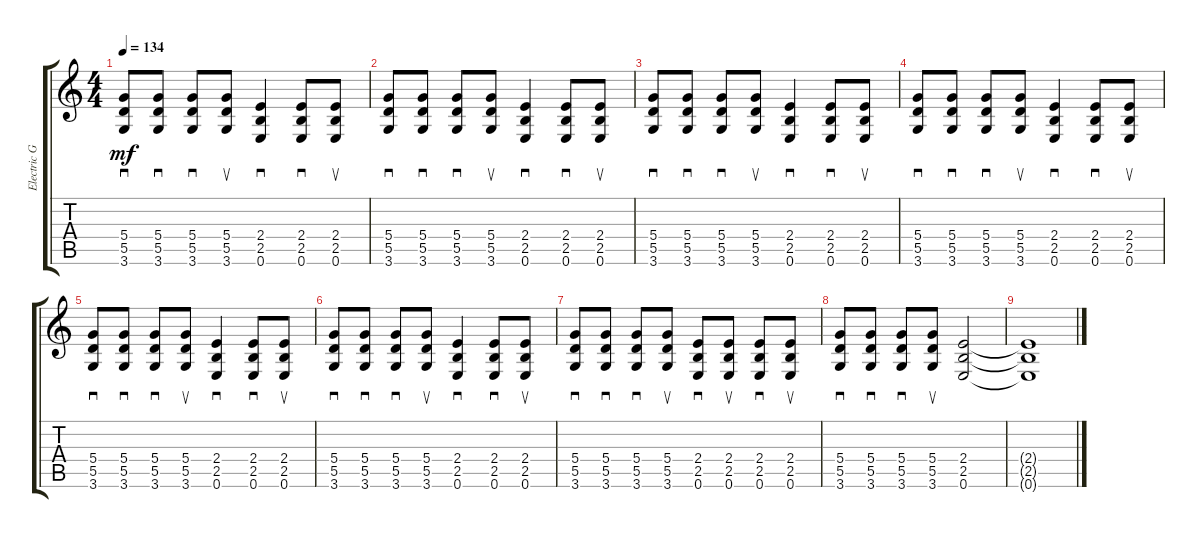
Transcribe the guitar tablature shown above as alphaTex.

\track ("Electric Guitar (Drive)" "Electric G") {instrument overdrivenguitar}
\staff {score tabs}
\tuning (E4 B3 G3 D3 A2 E2) {hide}
\ts (4 4)
\tempo 134
\clef g2
\ks c
(5.4 5.5 3.6).8{sd dy mf} (5.4 5.5 3.6).8{sd} (5.4 5.5 3.6).8{sd} (5.4 5.5 3.6).8{su} (2.4 2.5 0.6).4{sd} (2.4 2.5 0.6).8{sd} (2.4 2.5 0.6).8{su} |
(5.4 5.5 3.6).8{sd} (5.4 5.5 3.6).8{sd} (5.4 5.5 3.6).8{sd} (5.4 5.5 3.6).8{su} (2.4 2.5 0.6).4{sd} (2.4 2.5 0.6).8{sd} (2.4 2.5 0.6).8{su} |
(5.4 5.5 3.6).8{sd} (5.4 5.5 3.6).8{sd} (5.4 5.5 3.6).8{sd} (5.4 5.5 3.6).8{su} (2.4 2.5 0.6).4{sd} (2.4 2.5 0.6).8{sd} (2.4 2.5 0.6).8{su} |
(5.4 5.5 3.6).8{sd} (5.4 5.5 3.6).8{sd} (5.4 5.5 3.6).8{sd} (5.4 5.5 3.6).8{su} (2.4 2.5 0.6).4{sd} (2.4 2.5 0.6).8{sd} (2.4 2.5 0.6).8{su} |
(5.4 5.5 3.6).8{sd} (5.4 5.5 3.6).8{sd} (5.4 5.5 3.6).8{sd} (5.4 5.5 3.6).8{su} (2.4 2.5 0.6).4{sd} (2.4 2.5 0.6).8{sd} (2.4 2.5 0.6).8{su} |
(5.4 5.5 3.6).8{sd} (5.4 5.5 3.6).8{sd} (5.4 5.5 3.6).8{sd} (5.4 5.5 3.6).8{su} (2.4 2.5 0.6).4{sd} (2.4 2.5 0.6).8{sd} (2.4 2.5 0.6).8{su} |
(5.4 5.5 3.6).8{sd} (5.4 5.5 3.6).8{sd} (5.4 5.5 3.6).8{sd} (5.4 5.5 3.6).8{su} (2.4 2.5 0.6).8{sd} (2.4 2.5 0.6).8{su} (2.4 2.5 0.6).8{sd} (2.4 2.5 0.6).8{su} |
(5.4 5.5 3.6).8{sd} (5.4 5.5 3.6).8{sd} (5.4 5.5 3.6).8{sd} (5.4 5.5 3.6).8{su} (2.4 2.5 0.6).2 |
(2.4{t} 2.5{t} 0.6{t}).1
